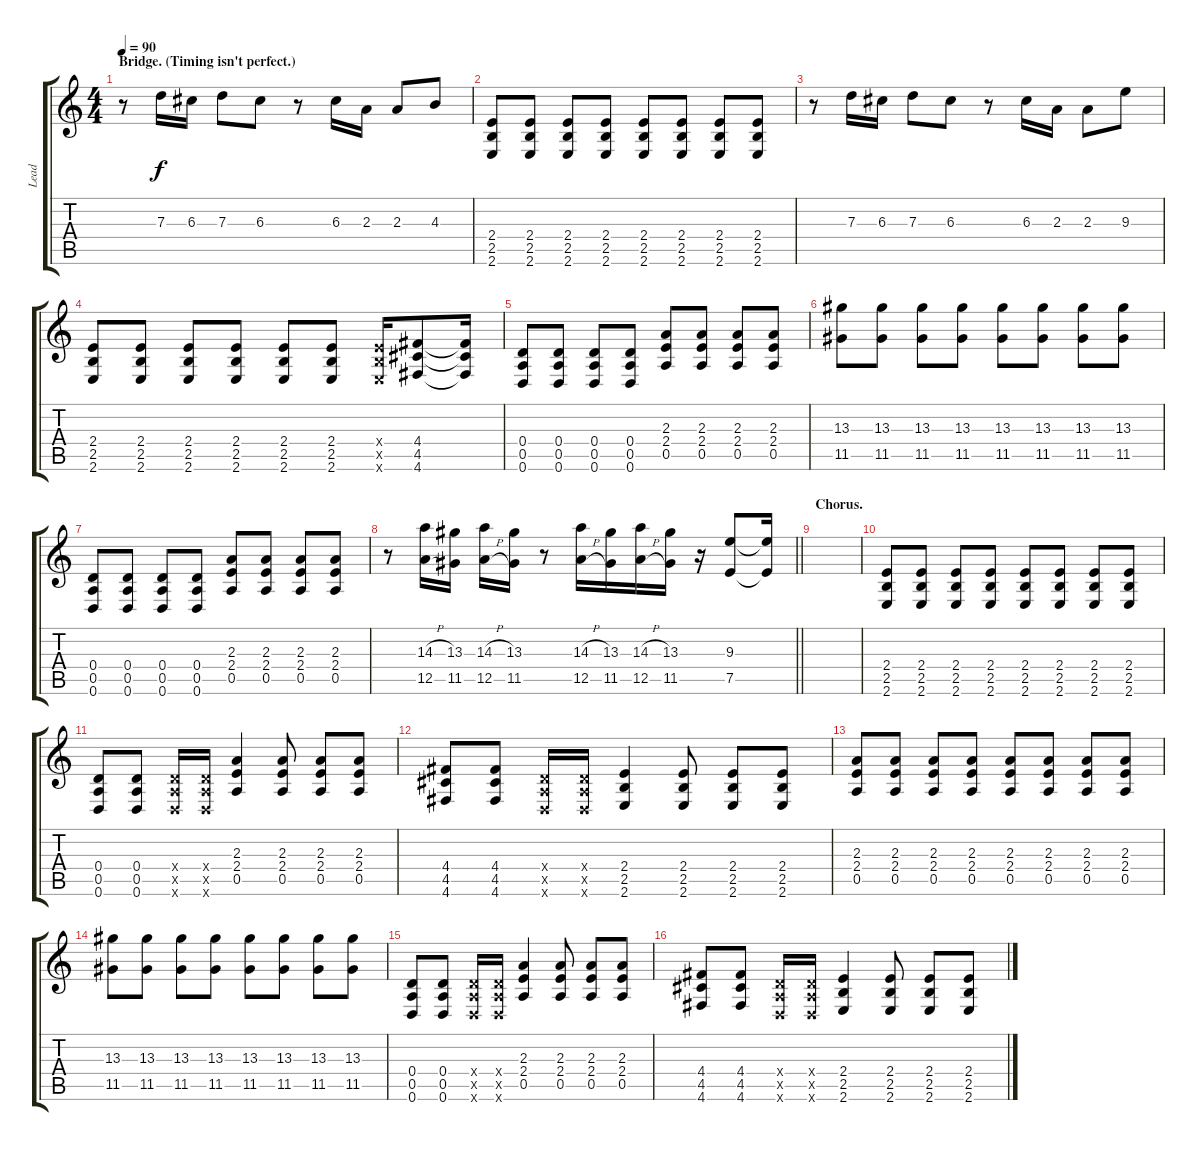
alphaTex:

\track ("Lead" "Lead") {instrument distortionguitar}
\staff {score tabs}
\tuning (E4 B3 G3 D3 A2 D2) {hide}
\ts (4 4)
\section ("" "Bridge. (Timing isn't perfect.)")
\tempo 90
\clef g2
\ks c
r.8{dy f} 7.3.16 6.3.16 7.3.8 6.3.8 r.8 6.3.16 2.3.16 2.3.8 4.3.8 |
(2.4 2.5 2.6).8 (2.4 2.5 2.6).8 (2.4 2.5 2.6).8 (2.4 2.5 2.6).8 (2.4 2.5 2.6).8 (2.4 2.5 2.6).8 (2.4 2.5 2.6).8 (2.4 2.5 2.6).8 |
r.8 7.3.16 6.3.16 7.3.8 6.3.8 r.8 6.3.16 2.3.16 2.3.8 9.3.8 |
(2.4 2.5 2.6).8 (2.4 2.5 2.6).8 (2.4 2.5 2.6).8 (2.4 2.5 2.6).8 (2.4 2.5 2.6).8 (2.4 2.5 2.6).8 (2.4{x} 2.5{x} 2.6{x}).16 (4.4 4.5 4.6).8 (4.4{t} 4.5{t} 4.6{t}).16 |
(0.4 0.5 0.6).8 (0.4 0.5 0.6).8 (0.4 0.5 0.6).8 (0.4 0.5 0.6).8 (2.3 2.4 0.5).8 (2.3 2.4 0.5).8 (2.3 2.4 0.5).8 (2.3 2.4 0.5).8 |
(13.3 11.5).8 (13.3 11.5).8 (13.3 11.5).8 (13.3 11.5).8 (13.3 11.5).8 (13.3 11.5).8 (13.3 11.5).8 (13.3 11.5).8 |
(0.4 0.5 0.6).8 (0.4 0.5 0.6).8 (0.4 0.5 0.6).8 (0.4 0.5 0.6).8 (2.3 2.4 0.5).8 (2.3 2.4 0.5).8 (2.3 2.4 0.5).8 (2.3 2.4 0.5).8 |
\barLineRight lightlight
r.8 (14.3{h} 12.5{h}).16 (13.3 11.5).16 (14.3{h} 12.5{h}).16 (13.3 11.5).16 r.8 (14.3{h} 12.5{h}).16 (13.3 11.5).16 (14.3{h} 12.5{h}).16 (13.3 11.5).16 r.16 (9.3 7.5).8 (9.3{t} 7.5{t}).16 |
\section ("" "Chorus.")
|
(2.4 2.5 2.6).8 (2.4 2.5 2.6).8 (2.4 2.5 2.6).8 (2.4 2.5 2.6).8 (2.4 2.5 2.6).8 (2.4 2.5 2.6).8 (2.4 2.5 2.6).8 (2.4 2.5 2.6).8 |
(0.4 0.5 0.6).8 (0.4 0.5 0.6).8 (0.4{x} 0.5{x} 0.6{x}).16 (0.4{x} 0.5{x} 0.6{x}).16 (2.3 2.4 0.5).4 (2.3 2.4 0.5).8 (2.3 2.4 0.5).8 (2.3 2.4 0.5).8 |
(4.4 4.5 4.6).8 (4.4 4.5 4.6).8 (0.4{x} 0.5{x} 0.6{x}).16 (0.4{x} 0.5{x} 0.6{x}).16 (2.4 2.5 2.6).4 (2.4 2.5 2.6).8 (2.4 2.5 2.6).8 (2.4 2.5 2.6).8 |
(2.3 2.4 0.5).8 (2.3 2.4 0.5).8 (2.3 2.4 0.5).8 (2.3 2.4 0.5).8 (2.3 2.4 0.5).8 (2.3 2.4 0.5).8 (2.3 2.4 0.5).8 (2.3 2.4 0.5).8 |
(13.3 11.5).8 (13.3 11.5).8 (13.3 11.5).8 (13.3 11.5).8 (13.3 11.5).8 (13.3 11.5).8 (13.3 11.5).8 (13.3 11.5).8 |
(0.4 0.5 0.6).8 (0.4 0.5 0.6).8 (0.4{x} 0.5{x} 0.6{x}).16 (0.4{x} 0.5{x} 0.6{x}).16 (2.3 2.4 0.5).4 (2.3 2.4 0.5).8 (2.3 2.4 0.5).8 (2.3 2.4 0.5).8 |
(4.4 4.5 4.6).8 (4.4 4.5 4.6).8 (0.4{x} 0.5{x} 0.6{x}).16 (0.4{x} 0.5{x} 0.6{x}).16 (2.4 2.5 2.6).4 (2.4 2.5 2.6).8 (2.4 2.5 2.6).8 (2.4 2.5 2.6).8
